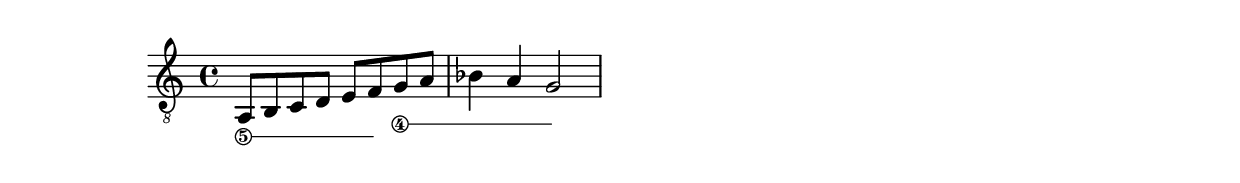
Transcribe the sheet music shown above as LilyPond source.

% DO NOT EDIT this file manually; it is automatically
% generated from Documentation/snippets/new
% Make any changes in Documentation/snippets/new/
% and then run scripts/auxiliar/makelsr.py
%
% This file is in the public domain.
%% Note: this file works from version 2.15.20
\version "2.16.0"

\header {
  lsrtags = "editorial-annotations, text, fretted-strings, tweaks-and-overrides, scheme-language"

  texidoc = "
Make an extender line for string number indications, showing that a
series of notes is supposed to be played all on the same string.

"
  doctitle = "String number extender lines"
} % begin verbatim


stringNumberSpanner =
#(define-music-function (parser location StringNumber) (string?)
  #{
    \override TextSpanner #'style = #'solid
    \override TextSpanner #'font-size = #-5
    \override TextSpanner #'(bound-details left stencil-align-dir-y) = #CENTER
    \override TextSpanner #'(bound-details left text) = \markup { \circle \number #StringNumber }
  #})


\relative c {
  \clef "treble_8"
  \stringNumberSpanner "5"
  \textSpannerDown
  a8\startTextSpan
  b c d e f\stopTextSpan
  \stringNumberSpanner "4"
  g\startTextSpan a
  bes4 a g2\stopTextSpan
}
